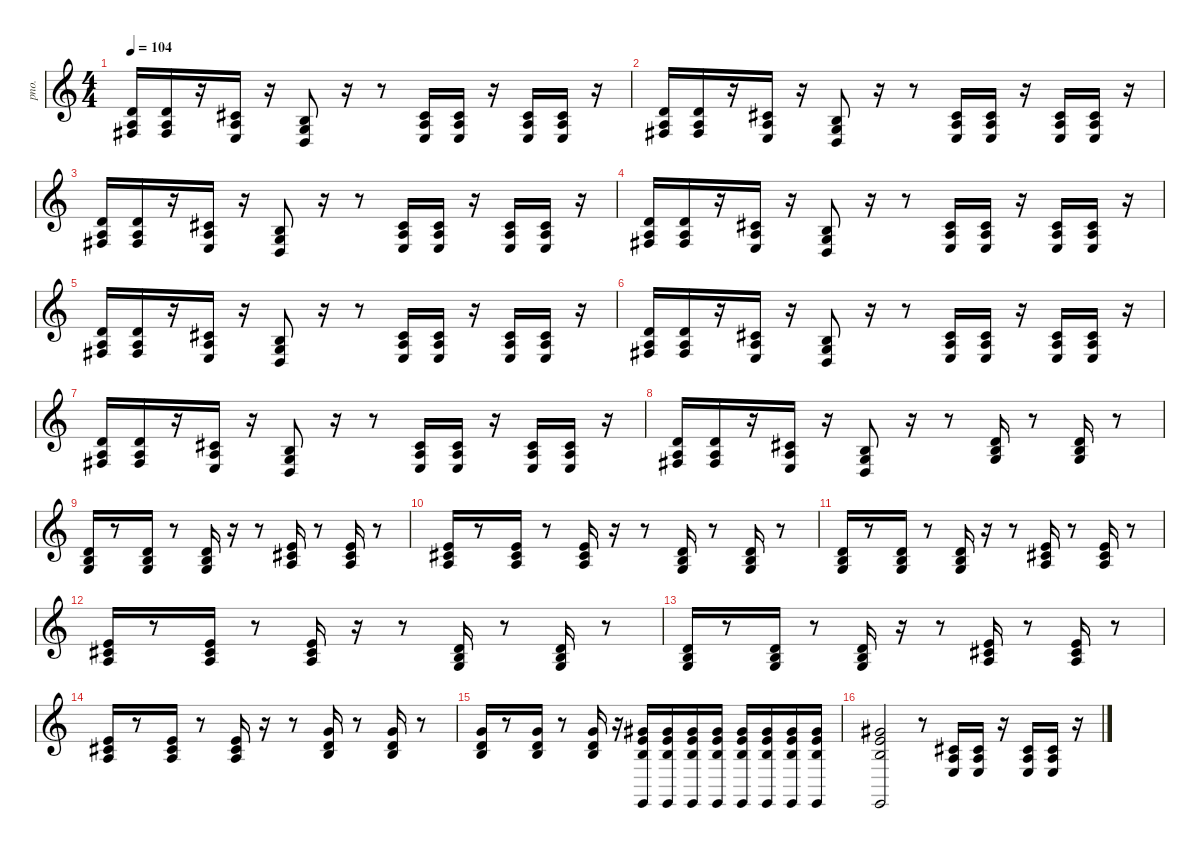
\defaultSystemsLayout 4
\hideDynamics
\bracketExtendMode nobrackets
\otherSystemsTrackNameOrientation horizontal
\track ("Piano" "pno.") {instrument brightacousticpiano}
\staff {score}
\tuning (E4 B3 G3 D3 A2 E2)
\ts (4 4)
\tempo 104
\clef g2
\ks c
(3.2 2.3 4.4{acc #}).16{dy f beam Up} (3.2 2.3 4.4{acc #}).16{beam Up} r.16{beam Up} (2.2{acc #} 2.3 2.4).16{beam Up} r.16{beam Up} (0.2 0.3 0.4).8{beam Up} r.16{beam Up} r.8{beam Up} (2.2{acc #} 2.3 2.4).16{beam Up} (2.2{acc #} 2.3 2.4).16{beam Up} r.16{beam Up} (2.2{acc #} 2.3 2.4).16{beam Up} (2.2{acc #} 2.3 2.4).16{beam Up} r.16{beam Up} |
(3.2 2.3 4.4{acc #}).16{beam Up} (3.2 2.3 4.4{acc #}).16{beam Up} r.16{beam Up} (2.2{acc #} 2.3 2.4).16{beam Up} r.16{beam Up} (0.2 0.3 0.4).8{beam Up} r.16{beam Up} r.8{beam Up} (2.2{acc #} 2.3 2.4).16{beam Up} (2.2{acc #} 2.3 2.4).16{beam Up} r.16{beam Up} (2.2{acc #} 2.3 2.4).16{beam Up} (2.2{acc #} 2.3 2.4).16{beam Up} r.16{beam Up} |
(3.2 2.3 4.4{acc #}).16{beam Up} (3.2 2.3 4.4{acc #}).16{beam Up} r.16{beam Up} (2.2{acc #} 2.3 2.4).16{beam Up} r.16{beam Up} (0.2 0.3 0.4).8{beam Up} r.16{beam Up} r.8{beam Up} (2.2{acc #} 2.3 2.4).16{beam Up} (2.2{acc #} 2.3 2.4).16{beam Up} r.16{beam Up} (2.2{acc #} 2.3 2.4).16{beam Up} (2.2{acc #} 2.3 2.4).16{beam Up} r.16{beam Up} |
(3.2 2.3 4.4{acc #}).16{beam Up} (3.2 2.3 4.4{acc #}).16{beam Up} r.16{beam Up} (2.2{acc #} 2.3 2.4).16{beam Up} r.16{beam Up} (0.2 0.3 0.4).8{beam Up} r.16{beam Up} r.8{beam Up} (2.2{acc #} 2.3 2.4).16{beam Up} (2.2{acc #} 2.3 2.4).16{beam Up} r.16{beam Up} (2.2{acc #} 2.3 2.4).16{beam Up} (2.2{acc #} 2.3 2.4).16{beam Up} r.16{beam Up} |
(3.2 2.3 4.4{acc #}).16{beam Up} (3.2 2.3 4.4{acc #}).16{beam Up} r.16{beam Up} (2.2{acc #} 2.3 2.4).16{beam Up} r.16{beam Up} (0.2 0.3 0.4).8{beam Up} r.16{beam Up} r.8{beam Up} (2.2{acc #} 2.3 2.4).16{beam Up} (2.2{acc #} 2.3 2.4).16{beam Up} r.16{beam Up} (2.2{acc #} 2.3 2.4).16{beam Up} (2.2{acc #} 2.3 2.4).16{beam Up} r.16{beam Up} |
(3.2 2.3 4.4{acc #}).16{beam Up} (3.2 2.3 4.4{acc #}).16{beam Up} r.16{beam Up} (2.2{acc #} 2.3 2.4).16{beam Up} r.16{beam Up} (0.2 0.3 0.4).8{beam Up} r.16{beam Up} r.8{beam Up} (2.2{acc #} 2.3 2.4).16{beam Up} (2.2{acc #} 2.3 2.4).16{beam Up} r.16{beam Up} (2.2{acc #} 2.3 2.4).16{beam Up} (2.2{acc #} 2.3 2.4).16{beam Up} r.16{beam Up} |
(3.2 2.3 4.4{acc #}).16{beam Up} (3.2 2.3 4.4{acc #}).16{beam Up} r.16{beam Up} (2.2{acc #} 2.3 2.4).16{beam Up} r.16{beam Up} (0.2 0.3 0.4).8{beam Up} r.16{beam Up} r.8{beam Up} (2.2{acc #} 2.3 2.4).16{beam Up} (2.2{acc #} 2.3 2.4).16{beam Up} r.16{beam Up} (2.2{acc #} 2.3 2.4).16{beam Up} (2.2{acc #} 2.3 2.4).16{beam Up} r.16{beam Up} |
(3.2 2.3 4.4{acc #}).16{beam Up} (3.2 2.3 4.4{acc #}).16{beam Up} r.16{beam Up} (2.2{acc #} 2.3 2.4).16{beam Up} r.16{beam Up} (0.2 0.3 0.4).8{beam Up} r.16{beam Up} r.8{beam Up} (3.2 4.3 5.4).16{beam Up} r.8{beam Up} (3.2 4.3 5.4).16{beam Up} r.8{beam Up} |
(3.2 4.3 5.4).16{beam Up} r.8{beam Up} (3.2 4.3 5.4).16{beam Up} r.8{beam Up} (3.2 4.3 5.4).16{beam Up} r.16{beam Up} r.8{beam Up} (5.2 6.3{acc #} 7.4).16{beam Up} r.8{beam Up} (5.2 6.3{acc #} 7.4).16{beam Up} r.8{beam Up} |
(5.2 6.3{acc #} 7.4).16{beam Up} r.8{beam Up} (5.2 6.3{acc #} 7.4).16{beam Up} r.8{beam Up} (5.2 6.3{acc #} 7.4).16{beam Up} r.16{beam Up} r.8{beam Up} (3.2 4.3 5.4).16{beam Up} r.8{beam Up} (3.2 4.3 5.4).16{beam Up} r.8{beam Up} |
(3.2 4.3 5.4).16{beam Up} r.8{beam Up} (3.2 4.3 5.4).16{beam Up} r.8{beam Up} (3.2 4.3 5.4).16{beam Up} r.16{beam Up} r.8{beam Up} (5.2 6.3{acc #} 7.4).16{beam Up} r.8{beam Up} (5.2 6.3{acc #} 7.4).16{beam Up} r.8{beam Up} |
(5.2 6.3{acc #} 7.4).16{beam Up} r.8{beam Up} (5.2 6.3{acc #} 7.4).16{beam Up} r.8{beam Up} (5.2 6.3{acc #} 7.4).16{beam Up} r.16{beam Up} r.8{beam Up} (3.2 4.3 5.4).16{beam Up} r.8{beam Up} (3.2 4.3 5.4).16{beam Up} r.8{beam Up} |
(3.2 4.3 5.4).16{beam Up} r.8{beam Up} (3.2 4.3 5.4).16{beam Up} r.8{beam Up} (3.2 4.3 5.4).16{beam Up} r.16{beam Up} r.8{beam Up} (5.2 6.3{acc #} 7.4).16{beam Up} r.8{beam Up} (5.2 6.3{acc #} 7.4).16{beam Up} r.8{beam Up} |
(5.2 6.3{acc #} 7.4).16{beam Up} r.8{beam Up} (5.2 6.3{acc #} 7.4).16{beam Up} r.8{beam Up} (5.2 6.3{acc #} 7.4).16{beam Up} r.16{beam Up} r.8{beam Up} (8.2 7.3 9.4).16{beam Up} r.8{beam Up} (8.2 7.3 9.4).16{beam Up} r.8{beam Up} |
(8.2 7.3 9.4).16{beam Up} r.8{beam Up} (8.2 7.3 9.4).16{beam Up} r.8{beam Up} (8.2 7.3 9.4).16{beam Up} r.16{beam Up} (4.1{acc #} 5.2 4.3 0.6).16{beam Up} (4.1{acc #} 5.2 4.3 0.6).16{beam Up} (4.1{acc #} 5.2 4.3 0.6).16{beam Up} (4.1{acc #} 5.2 4.3 0.6).16{beam Up} (4.1{acc #} 5.2 4.3 0.6).16{beam Up} (4.1{acc #} 5.2 4.3 0.6).16{beam Up} (4.1{acc #} 5.2 4.3 0.6).16{beam Up} (4.1{acc #} 5.2 4.3 0.6).16{beam Up} |
(4.1{acc #} 5.2 4.3 0.6).2{beam Up} r.8{beam Up} (2.2{acc #} 2.3 2.4).16{beam Up} (2.2{acc #} 2.3 2.4).16{beam Up} r.16{beam Up} (2.2{acc #} 2.3 2.4).16{beam Up} (2.2{acc #} 2.3 2.4).16{beam Up} r.16{beam Up}
